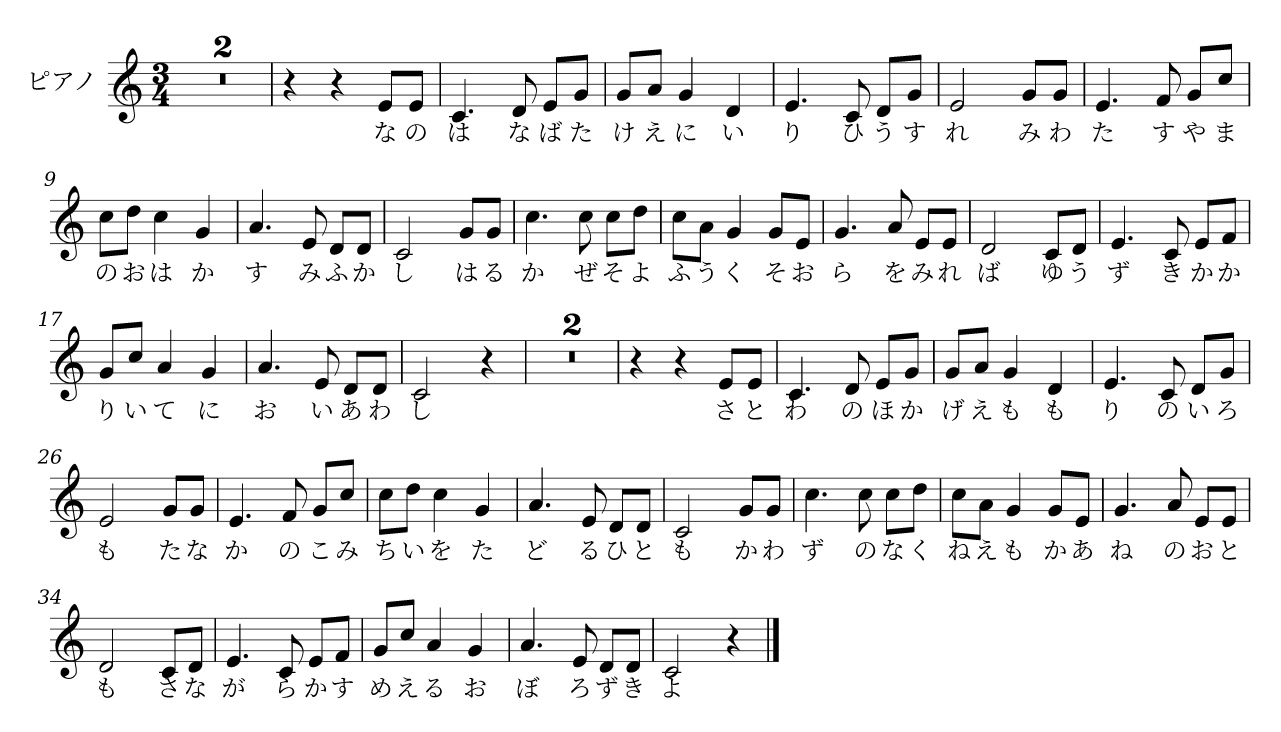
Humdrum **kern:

**kern	**text
*part1	*part1
*staff1	*staff1
*I"ピアノ	*
*clefG2	*
*k[]	*
*M3/4	*
*MM80	*
=1	=1
2.r	.
=2	=2
2.r	.
=3	=3
4r	.
4r	.
!	!LO:LY:b
8e/L	な
!	!LO:LY:b
8e/J	の
=4	=4
!	!LO:LY:b
4.c/	は
!	!LO:LY:b
8d/	な
!	!LO:LY:b
8e/L	ば
!	!LO:LY:b
8g/J	た
=5	=5
!	!LO:LY:b
8g/L	け
!	!LO:LY:b
8a/J	え
!	!LO:LY:b
4g/	に
!	!LO:LY:b
4d/	い
=6	=6
!	!LO:LY:b
4.e/	り
!	!LO:LY:b
8c/	ひ
!	!LO:LY:b
8d/L	う
!	!LO:LY:b
8g/J	す
=7	=7
!	!LO:LY:b
2e/	れ
!	!LO:LY:b
8g/L	み
!	!LO:LY:b
8g/J	わ
=8	=8
!	!LO:LY:b
4.e/	た
!	!LO:LY:b
8f/	す
!	!LO:LY:b
8g/L	や
!	!LO:LY:b
8cc/J	ま
=9	=9
!	!LO:LY:b
8cc\L	の
!	!LO:LY:b
8dd\J	お
!	!LO:LY:b
4cc\	は
!	!LO:LY:b
4g/	か
=10	=10
!	!LO:LY:b
4.a/	す
!	!LO:LY:b
8e/	み
!	!LO:LY:b
8d/L	ふ
!	!LO:LY:b
8d/J	か
!!LO:LB:g=z
=11	=11
!	!LO:LY:b
2c/	し
!	!LO:LY:b
8g/L	は
!	!LO:LY:b
8g/J	る
=12	=12
!	!LO:LY:b
4.cc\	か
!	!LO:LY:b
8cc\	ぜ
!	!LO:LY:b
8cc\L	そ
!	!LO:LY:b
8dd\J	よ
=13	=13
!	!LO:LY:b
8cc\L	ふ
!	!LO:LY:b
8a\J	う
!	!LO:LY:b
4g/	く
!	!LO:LY:b
8g/L	そ
!	!LO:LY:b
8e/J	お
=14	=14
!	!LO:LY:b
4.g/	ら
!	!LO:LY:b
8a/	を
!	!LO:LY:b
8e/L	み
!	!LO:LY:b
8e/J	れ
=15	=15
!	!LO:LY:b
2d/	ば
!	!LO:LY:b
8c/L	ゆ
!	!LO:LY:b
8d/J	う
=16	=16
!	!LO:LY:b
4.e/	ず
!	!LO:LY:b
8c/	き
!	!LO:LY:b
8e/L	か
!	!LO:LY:b
8f/J	か
=17	=17
!	!LO:LY:b
8g/L	り
!	!LO:LY:b
8cc/J	い
!	!LO:LY:b
4a/	て
!	!LO:LY:b
4g/	に
=18	=18
!	!LO:LY:b
4.a/	お
!	!LO:LY:b
8e/	い
!	!LO:LY:b
8d/L	あ
!	!LO:LY:b
8d/J	わ
=19	=19
!	!LO:LY:b
2c/	し
4r	.
=20	=20
2.r	.
=21	=21
2.r	.
!!LO:LB:g=z
=22	=22
4r	.
4r	.
!	!LO:LY:b
8e/L	さ
!	!LO:LY:b
8e/J	と
=23	=23
!	!LO:LY:b
4.c/	わ
!	!LO:LY:b
8d/	の
!	!LO:LY:b
8e/L	ほ
!	!LO:LY:b
8g/J	か
=24	=24
!	!LO:LY:b
8g/L	げ
!	!LO:LY:b
8a/J	え
!	!LO:LY:b
4g/	も
!	!LO:LY:b
4d/	も
=25	=25
!	!LO:LY:b
4.e/	り
!	!LO:LY:b
8c/	の
!	!LO:LY:b
8d/L	い
!	!LO:LY:b
8g/J	ろ
=26	=26
!	!LO:LY:b
2e/	も
!	!LO:LY:b
8g/L	た
!	!LO:LY:b
8g/J	な
=27	=27
!	!LO:LY:b
4.e/	か
!	!LO:LY:b
8f/	の
!	!LO:LY:b
8g/L	こ
!	!LO:LY:b
8cc/J	み
=28	=28
!	!LO:LY:b
8cc\L	ち
!	!LO:LY:b
8dd\J	い
!	!LO:LY:b
4cc\	を
!	!LO:LY:b
4g/	た
=29	=29
!	!LO:LY:b
4.a/	ど
!	!LO:LY:b
8e/	る
!	!LO:LY:b
8d/L	ひ
!	!LO:LY:b
8d/J	と
=30	=30
!	!LO:LY:b
2c/	も
!	!LO:LY:b
8g/L	か
!	!LO:LY:b
8g/J	わ
!!LO:LB:g=z
=31	=31
!	!LO:LY:b
4.cc\	ず
!	!LO:LY:b
8cc\	の
!	!LO:LY:b
8cc\L	な
!	!LO:LY:b
8dd\J	く
=32	=32
!	!LO:LY:b
8cc\L	ね
!	!LO:LY:b
8a\J	え
!	!LO:LY:b
4g/	も
!	!LO:LY:b
8g/L	か
!	!LO:LY:b
8e/J	あ
=33	=33
!	!LO:LY:b
4.g/	ね
!	!LO:LY:b
8a/	の
!	!LO:LY:b
8e/L	お
!	!LO:LY:b
8e/J	と
=34	=34
!	!LO:LY:b
2d/	も
!	!LO:LY:b
8c/L	さ
!	!LO:LY:b
8d/J	な
=35	=35
!	!LO:LY:b
4.e/	が
!	!LO:LY:b
8c/	ら
!	!LO:LY:b
8e/L	か
!	!LO:LY:b
8f/J	す
=36	=36
!	!LO:LY:b
8g/L	め
!	!LO:LY:b
8cc/J	え
!	!LO:LY:b
4a/	る
!	!LO:LY:b
4g/	お
=37	=37
!	!LO:LY:b
4.a/	ぼ
!	!LO:LY:b
8e/	ろ
!	!LO:LY:b
8d/L	ず
!	!LO:LY:b
8d/J	き
=38	=38
!	!LO:LY:b
2c/	よ
4r	.
==	==
*-	*-
